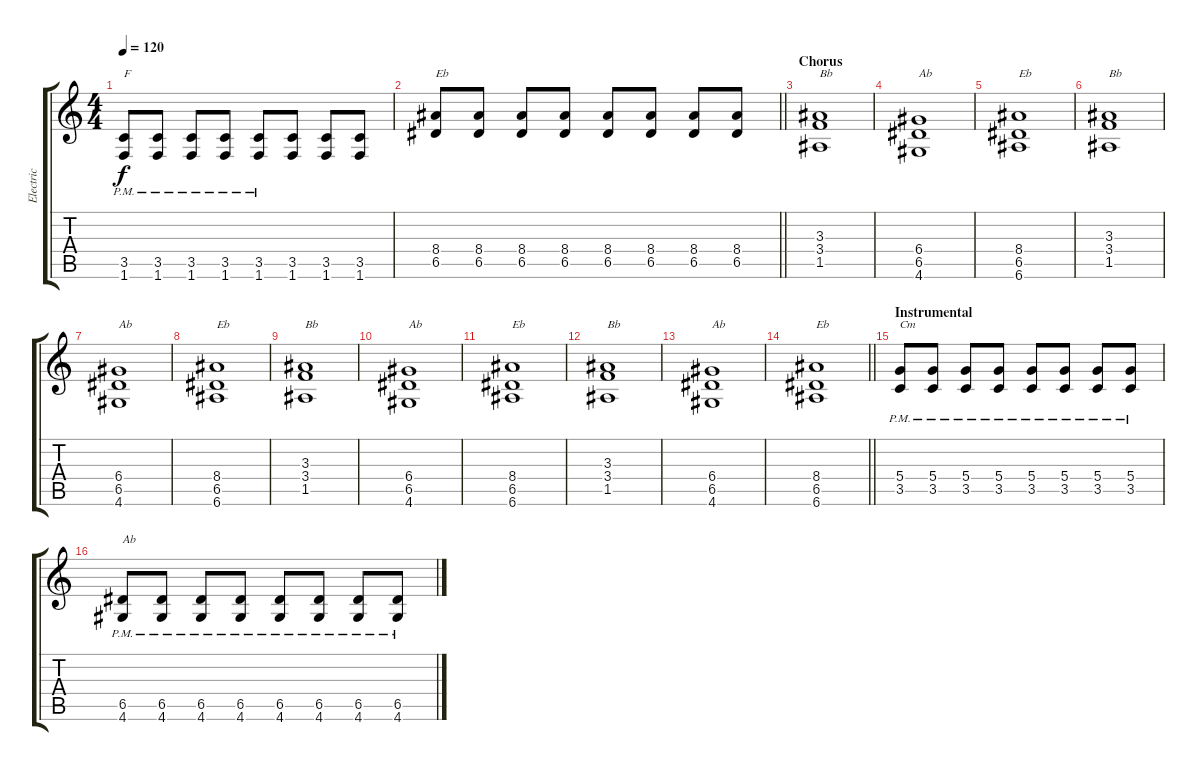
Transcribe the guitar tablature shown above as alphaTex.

\track ("Electric" "Electric") {instrument overdrivenguitar}
\staff {score tabs}
\tuning (E4 B3 G3 D3 A2 E2) {hide}
\ts (4 4)
\tempo 120
\clef g2
\ks c
(3.5{pm} 1.6{pm}).8{txt "F" dy f} (3.5{pm} 1.6{pm}).8 (3.5{pm} 1.6{pm}).8 (3.5{pm} 1.6{pm}).8 (3.5{pm} 1.6{pm}).8 (3.5 1.6).8 (3.5 1.6).8 (3.5 1.6).8 |
\barLineRight lightlight
(8.4 6.5).8{txt "Eb"} (8.4 6.5).8 (8.4 6.5).8 (8.4 6.5).8 (8.4 6.5).8 (8.4 6.5).8 (8.4 6.5).8 (8.4 6.5).8 |
\section ("" "Chorus")
(3.3 3.4 1.5).1{txt "Bb"} |
(6.4 6.5 4.6).1{txt "Ab"} |
(8.4 6.5 6.6).1{txt "Eb"} |
(3.3 3.4 1.5).1{txt "Bb"} |
(6.4 6.5 4.6).1{txt "Ab"} |
(8.4 6.5 6.6).1{txt "Eb"} |
(3.3 3.4 1.5).1{txt "Bb"} |
(6.4 6.5 4.6).1{txt "Ab"} |
(8.4 6.5 6.6).1{txt "Eb"} |
(3.3 3.4 1.5).1{txt "Bb"} |
(6.4 6.5 4.6).1{txt "Ab"} |
\barLineRight lightlight
(8.4 6.5 6.6).1{txt "Eb"} |
\section ("" "Instrumental")
(5.4{pm} 3.5{pm}).8{txt "Cm"} (5.4{pm} 3.5{pm}).8 (5.4{pm} 3.5{pm}).8 (5.4{pm} 3.5{pm}).8 (5.4{pm} 3.5{pm}).8 (5.4{pm} 3.5{pm}).8 (5.4{pm} 3.5{pm}).8 (5.4{pm} 3.5{pm}).8 |
(6.5{pm} 4.6{pm}).8{txt "Ab"} (6.5{pm} 4.6{pm}).8 (6.5{pm} 4.6{pm}).8 (6.5{pm} 4.6{pm}).8 (6.5{pm} 4.6{pm}).8 (6.5{pm} 4.6{pm}).8 (6.5{pm} 4.6{pm}).8 (6.5{pm} 4.6{pm}).8
